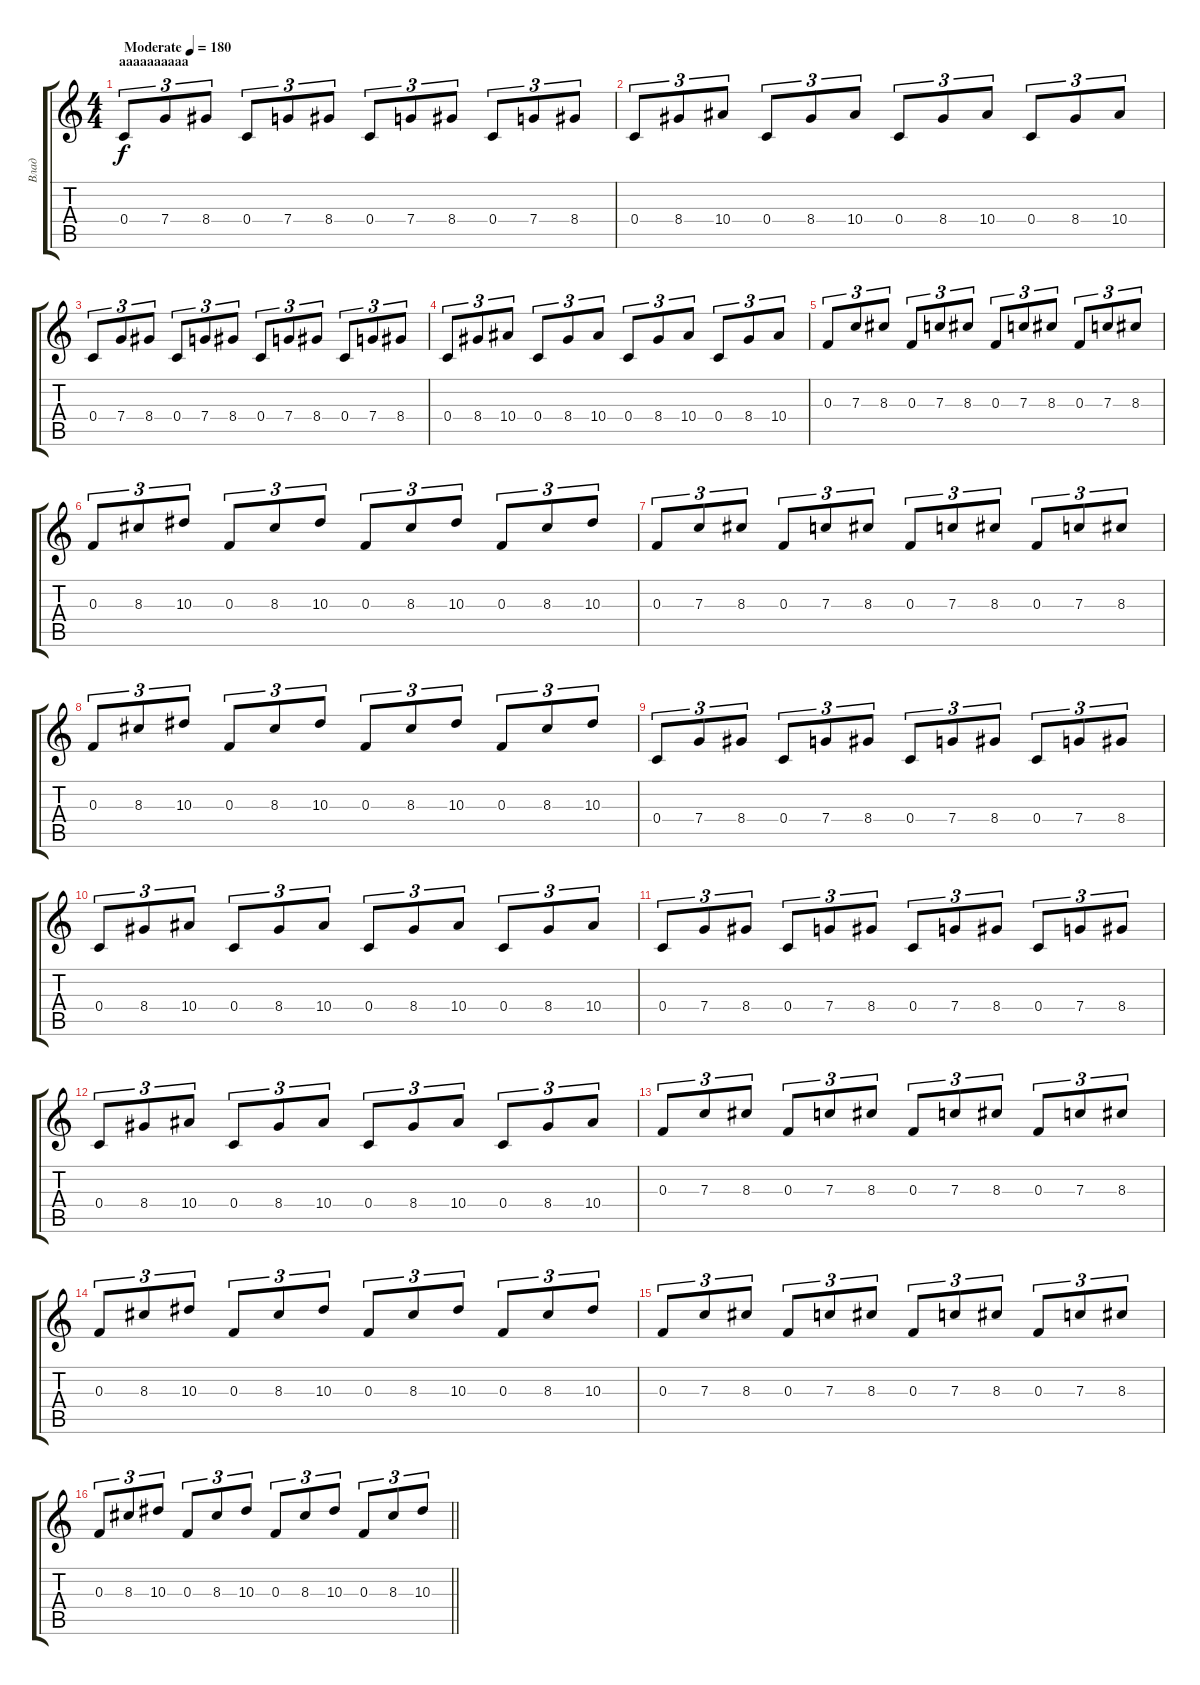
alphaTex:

\track ("Влад" "Влад") {instrument distortionguitar}
\staff {score tabs}
\tuning (D4 A3 F3 C3 G2 C2) {hide}
\ts (4 4)
\section ("" "аааааааааа")
\tempo (180 "Moderate")
\clef g2
\ks c
0.4.8{tu (3 2) dy f balance 8 instrument distortionguitar} 7.4.8{tu (3 2)} 8.4.8{tu (3 2)} 0.4.8{tu (3 2)} 7.4.8{tu (3 2)} 8.4.8{tu (3 2)} 0.4.8{tu (3 2)} 7.4.8{tu (3 2)} 8.4.8{tu (3 2)} 0.4.8{tu (3 2)} 7.4.8{tu (3 2)} 8.4.8{tu (3 2)} |
0.4.8{tu (3 2)} 8.4.8{tu (3 2)} 10.4.8{tu (3 2)} 0.4.8{tu (3 2)} 8.4.8{tu (3 2)} 10.4.8{tu (3 2)} 0.4.8{tu (3 2)} 8.4.8{tu (3 2)} 10.4.8{tu (3 2)} 0.4.8{tu (3 2)} 8.4.8{tu (3 2)} 10.4.8{tu (3 2)} |
0.4.8{tu (3 2)} 7.4.8{tu (3 2)} 8.4.8{tu (3 2)} 0.4.8{tu (3 2)} 7.4.8{tu (3 2)} 8.4.8{tu (3 2)} 0.4.8{tu (3 2)} 7.4.8{tu (3 2)} 8.4.8{tu (3 2)} 0.4.8{tu (3 2)} 7.4.8{tu (3 2)} 8.4.8{tu (3 2)} |
0.4.8{tu (3 2)} 8.4.8{tu (3 2)} 10.4.8{tu (3 2)} 0.4.8{tu (3 2)} 8.4.8{tu (3 2)} 10.4.8{tu (3 2)} 0.4.8{tu (3 2)} 8.4.8{tu (3 2)} 10.4.8{tu (3 2)} 0.4.8{tu (3 2)} 8.4.8{tu (3 2)} 10.4.8{tu (3 2)} |
0.3.8{tu (3 2)} 7.3.8{tu (3 2)} 8.3.8{tu (3 2)} 0.3.8{tu (3 2)} 7.3.8{tu (3 2)} 8.3.8{tu (3 2)} 0.3.8{tu (3 2)} 7.3.8{tu (3 2)} 8.3.8{tu (3 2)} 0.3.8{tu (3 2)} 7.3.8{tu (3 2)} 8.3.8{tu (3 2)} |
0.3.8{tu (3 2)} 8.3.8{tu (3 2)} 10.3.8{tu (3 2)} 0.3.8{tu (3 2)} 8.3.8{tu (3 2)} 10.3.8{tu (3 2)} 0.3.8{tu (3 2)} 8.3.8{tu (3 2)} 10.3.8{tu (3 2)} 0.3.8{tu (3 2)} 8.3.8{tu (3 2)} 10.3.8{tu (3 2)} |
0.3.8{tu (3 2)} 7.3.8{tu (3 2)} 8.3.8{tu (3 2)} 0.3.8{tu (3 2)} 7.3.8{tu (3 2)} 8.3.8{tu (3 2)} 0.3.8{tu (3 2)} 7.3.8{tu (3 2)} 8.3.8{tu (3 2)} 0.3.8{tu (3 2)} 7.3.8{tu (3 2)} 8.3.8{tu (3 2)} |
0.3.8{tu (3 2)} 8.3.8{tu (3 2)} 10.3.8{tu (3 2)} 0.3.8{tu (3 2)} 8.3.8{tu (3 2)} 10.3.8{tu (3 2)} 0.3.8{tu (3 2)} 8.3.8{tu (3 2)} 10.3.8{tu (3 2)} 0.3.8{tu (3 2)} 8.3.8{tu (3 2)} 10.3.8{tu (3 2)} |
0.4.8{tu (3 2)} 7.4.8{tu (3 2)} 8.4.8{tu (3 2)} 0.4.8{tu (3 2)} 7.4.8{tu (3 2)} 8.4.8{tu (3 2)} 0.4.8{tu (3 2)} 7.4.8{tu (3 2)} 8.4.8{tu (3 2)} 0.4.8{tu (3 2)} 7.4.8{tu (3 2)} 8.4.8{tu (3 2)} |
0.4.8{tu (3 2)} 8.4.8{tu (3 2)} 10.4.8{tu (3 2)} 0.4.8{tu (3 2)} 8.4.8{tu (3 2)} 10.4.8{tu (3 2)} 0.4.8{tu (3 2)} 8.4.8{tu (3 2)} 10.4.8{tu (3 2)} 0.4.8{tu (3 2)} 8.4.8{tu (3 2)} 10.4.8{tu (3 2)} |
0.4.8{tu (3 2)} 7.4.8{tu (3 2)} 8.4.8{tu (3 2)} 0.4.8{tu (3 2)} 7.4.8{tu (3 2)} 8.4.8{tu (3 2)} 0.4.8{tu (3 2)} 7.4.8{tu (3 2)} 8.4.8{tu (3 2)} 0.4.8{tu (3 2)} 7.4.8{tu (3 2)} 8.4.8{tu (3 2)} |
0.4.8{tu (3 2)} 8.4.8{tu (3 2)} 10.4.8{tu (3 2)} 0.4.8{tu (3 2)} 8.4.8{tu (3 2)} 10.4.8{tu (3 2)} 0.4.8{tu (3 2)} 8.4.8{tu (3 2)} 10.4.8{tu (3 2)} 0.4.8{tu (3 2)} 8.4.8{tu (3 2)} 10.4.8{tu (3 2)} |
0.3.8{tu (3 2)} 7.3.8{tu (3 2)} 8.3.8{tu (3 2)} 0.3.8{tu (3 2)} 7.3.8{tu (3 2)} 8.3.8{tu (3 2)} 0.3.8{tu (3 2)} 7.3.8{tu (3 2)} 8.3.8{tu (3 2)} 0.3.8{tu (3 2)} 7.3.8{tu (3 2)} 8.3.8{tu (3 2)} |
0.3.8{tu (3 2)} 8.3.8{tu (3 2)} 10.3.8{tu (3 2)} 0.3.8{tu (3 2)} 8.3.8{tu (3 2)} 10.3.8{tu (3 2)} 0.3.8{tu (3 2)} 8.3.8{tu (3 2)} 10.3.8{tu (3 2)} 0.3.8{tu (3 2)} 8.3.8{tu (3 2)} 10.3.8{tu (3 2)} |
0.3.8{tu (3 2)} 7.3.8{tu (3 2)} 8.3.8{tu (3 2)} 0.3.8{tu (3 2)} 7.3.8{tu (3 2)} 8.3.8{tu (3 2)} 0.3.8{tu (3 2)} 7.3.8{tu (3 2)} 8.3.8{tu (3 2)} 0.3.8{tu (3 2)} 7.3.8{tu (3 2)} 8.3.8{tu (3 2)} |
\barLineRight lightlight
0.3.8{tu (3 2)} 8.3.8{tu (3 2)} 10.3.8{tu (3 2)} 0.3.8{tu (3 2)} 8.3.8{tu (3 2)} 10.3.8{tu (3 2)} 0.3.8{tu (3 2)} 8.3.8{tu (3 2)} 10.3.8{tu (3 2)} 0.3.8{tu (3 2)} 8.3.8{tu (3 2)} 10.3.8{tu (3 2)}
